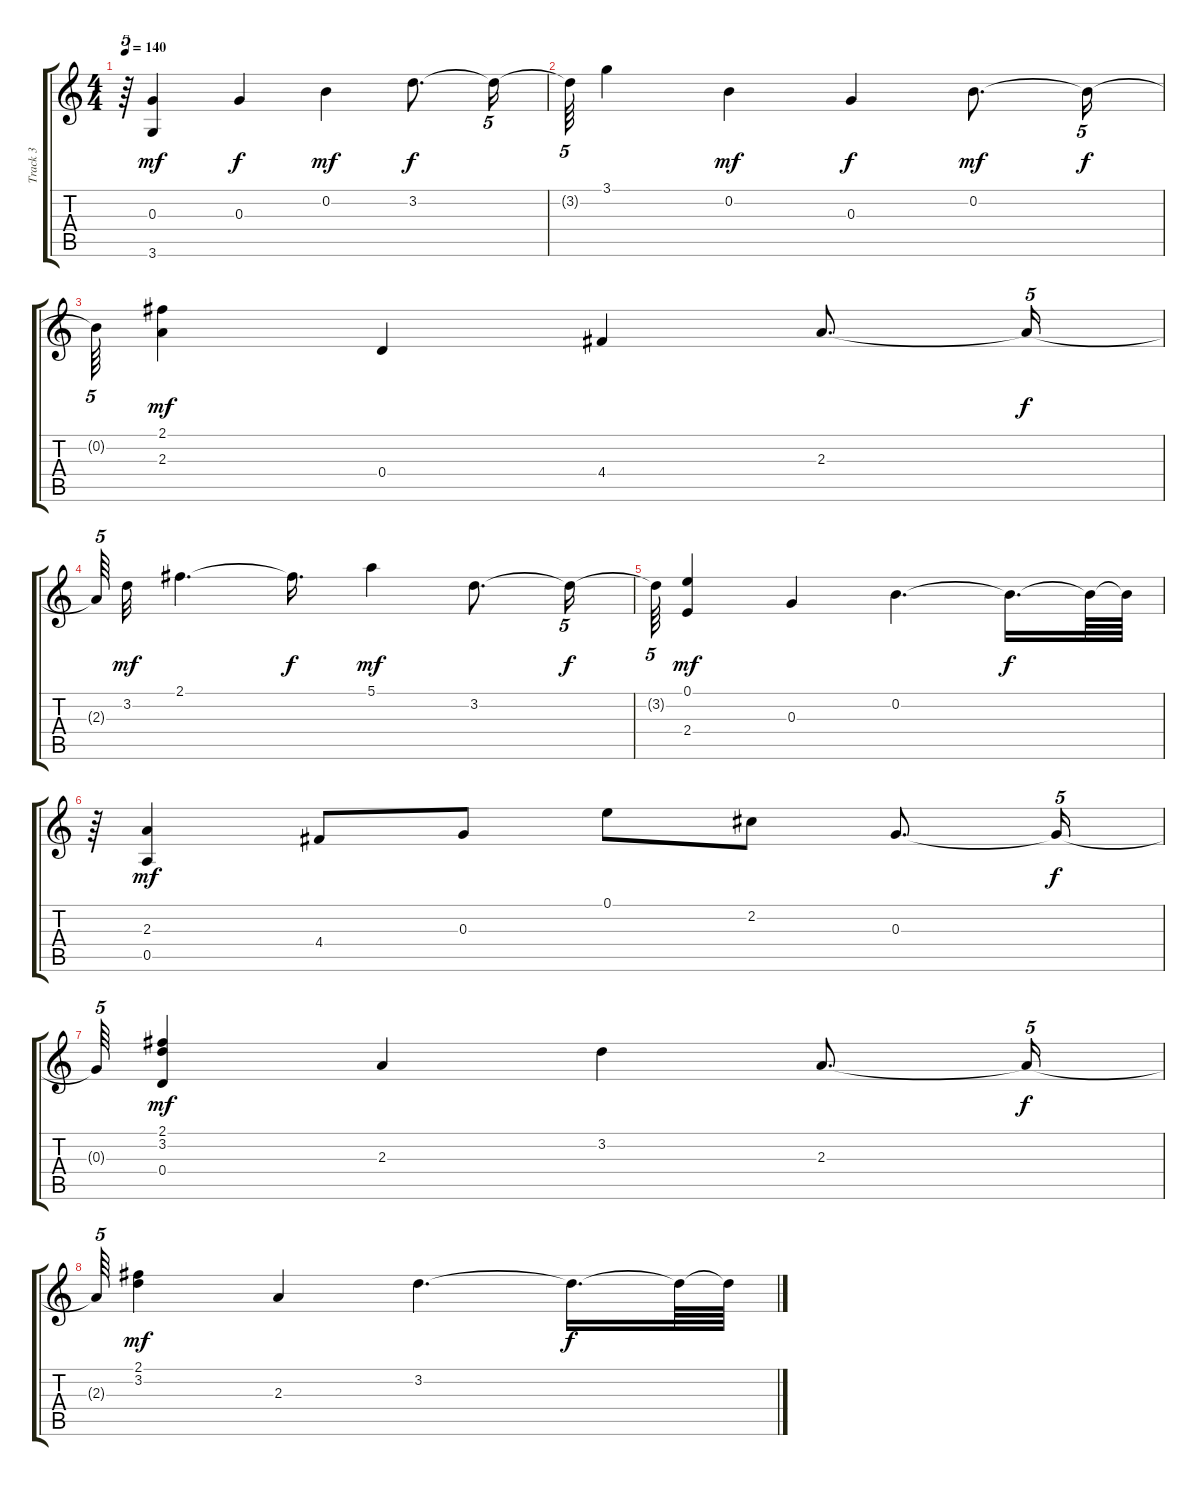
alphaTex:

\track ("Track 3" "Track 3") {instrument acousticguitarsteel}
\staff {score tabs}
\tuning (E4 B3 G3 D3 A2 E2) {hide}
\ts (4 4)
\tempo 140
\clef g2
\ks c
r.64{tu (5 4) dy f} (0.3 3.6).4{dy mf} 0.3.4{dy f} 0.2.4{dy mf} 3.2.8{d dy f} 3.2{t}.16{tu (5 4)} |
3.2{t}.64{tu (5 4)} 3.1.4 0.2.4{dy mf} 0.3.4{dy f} 0.2.8{d dy mf} 0.2{t}.16{tu (5 4) dy f} |
0.2{t}.64{tu (5 4)} (2.1 2.3).4{dy mf} 0.4.4 4.4.4 2.3.8{d} 2.3{t}.16{tu (5 4) dy f} |
2.3{t}.64{tu (5 4)} 3.2.32{dy mf} 2.1.4{d} 2.1{t}.16{d dy f} 5.1.4{dy mf} 3.2.8{d} 3.2{t}.16{tu (5 4) dy f} |
3.2{t}.64{tu (5 4)} (0.1 2.4).4{dy mf} 0.3.4 0.2.4{d} 0.2{t}.16{d dy f} 0.2{t}.64 0.2{t}.64 |
r.64{tu (5 4)} (2.3 0.5).4{dy mf} 4.4.8 0.3.8 0.1.8 2.2.8 0.3.8{d} 0.3{t}.16{tu (5 4) dy f} |
0.3{t}.64{tu (5 4)} (2.1 3.2 0.4).4{dy mf} 2.3.4 3.2.4 2.3.8{d} 2.3{t}.16{tu (5 4) dy f} |
2.3{t}.64{tu (5 4)} (2.1 3.2).4{dy mf} 2.3.4 3.2.4{d} 3.2{t}.16{d dy f} 3.2{t}.64 3.2{t}.64
